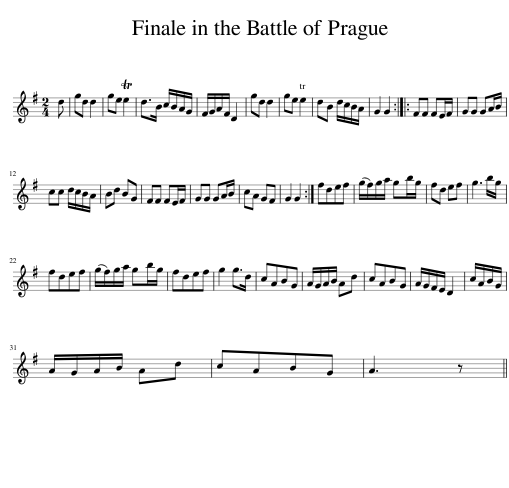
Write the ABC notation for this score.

X:1
L:1/8
M:2/4
I:linebreak $
K:G
V:1 treble
V:1
 d | gd d2 | ge Te2 | d>B c/B/A/G/ | F/G/A/F/ D2 | %5
 gd d2 | ge e2 | dB d/c/B/A/ | G2 G2 :: FF FE/F/ | %10
 GG GA/B/ |$ cc d/c/B/A/ | Bd BG | FF FE/F/ | GG GA/B/ | %15
 cA GF | G2 G2 :| fdef | (g/f/)g/a/ gb/g/ | fd ef | %20
 g3 b/g/ |$ fdef | (g/f/)g/a/ gb/g/ | fdef | g2 g>d | %25
 cABG | A/G/A/B/ Ad | cABG | A/G/F/E/ D2 | c/A/B/G/ |$ %30
 A/G/A/B/ Ad | cABG | A3 z || %33
